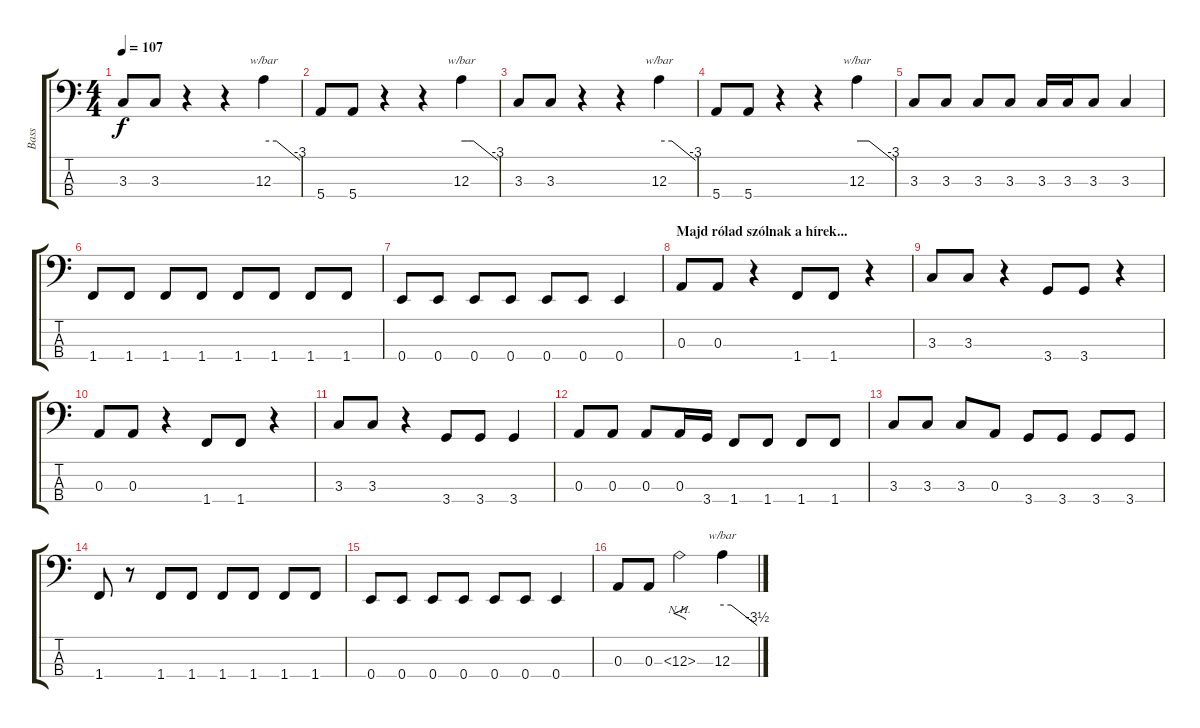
\track ("Bass" "Bass") {instrument electricbasspick}
\staff {score tabs}
\tuning (G2 D2 A1 E1) {hide}
\ts (4 4)
\tempo 107
\clef f4
\ks c
3.3.8{dy f} 3.3.8 r.4 r.4 12.3.4{tbe (custom default 0 0 21 0 60 -12)} |
5.4.8 5.4.8 r.4 r.4 12.3.4{tbe (custom default 0 0 10 0 20 0 60 -12)} |
3.3.8 3.3.8 r.4 r.4 12.3.4{tbe (custom default 0 0 21 0 60 -12)} |
5.4.8 5.4.8 r.4 r.4 12.3.4{tbe (custom default 0 0 10 0 20 0 60 -12)} |
3.3.8 3.3.8 3.3.8 3.3.8 3.3.16 3.3.16 3.3.8 3.3.4 |
1.4.8 1.4.8 1.4.8 1.4.8 1.4.8 1.4.8 1.4.8 1.4.8 |
0.4.8 0.4.8 0.4.8 0.4.8 0.4.8 0.4.8 0.4.4 |
\section ("" "Majd rólad szólnak a hírek...")
0.3.8 0.3.8 r.4 1.4.8 1.4.8 r.4 |
3.3.8 3.3.8 r.4 3.4.8 3.4.8 r.4 |
0.3.8 0.3.8 r.4 1.4.8 1.4.8 r.4 |
3.3.8 3.3.8 r.4 3.4.8 3.4.8 3.4.4 |
0.3.8 0.3.8 0.3.8 0.3.16 3.4.16 1.4.8 1.4.8 1.4.8 1.4.8 |
3.3.8 3.3.8 3.3.8 0.3.8 3.4.8 3.4.8 3.4.8 3.4.8 |
1.4.8 r.8 1.4.8 1.4.8 1.4.8 1.4.8 1.4.8 1.4.8 |
0.4.8 0.4.8 0.4.8 0.4.8 0.4.8 0.4.8 0.4.4 |
0.3.8 0.3.8 12.3{nh}.2{f} 12.3.4{tbe (custom default 0 0 15 0 60 -14)}
